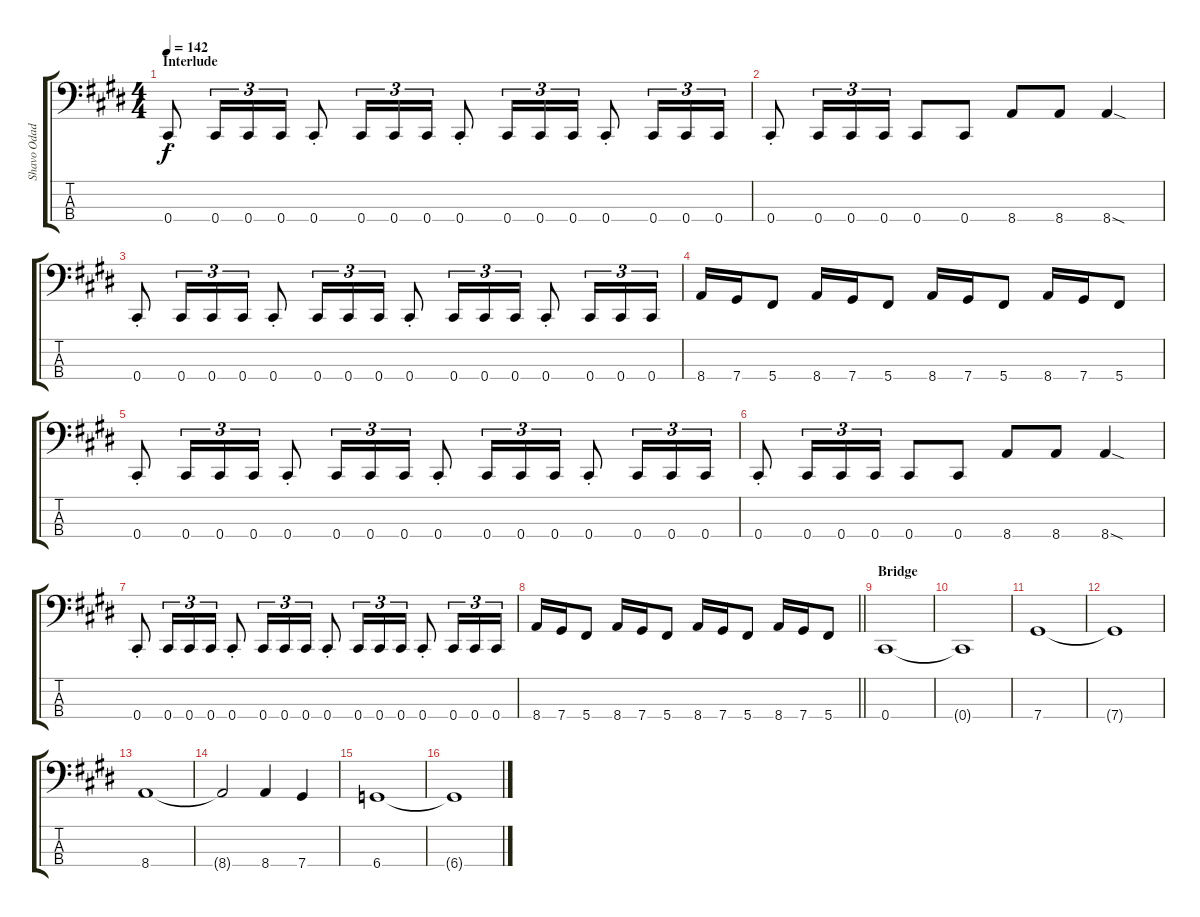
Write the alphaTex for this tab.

\track ("Shavo Odadjian [Bass Guitar]" "Shavo Odad") {instrument electricbassfinger}
\staff {score tabs}
\tuning (Gb2 Db2 Ab1 Db1) {hide}
\ts (4 4)
\section ("" "Interlude")
\tempo 142
\clef f4
\ks c#minor
0.4{st}.8{dy f} 0.4.16{tu (3 2)} 0.4.16{tu (3 2)} 0.4.16{tu (3 2)} 0.4{st}.8 0.4.16{tu (3 2)} 0.4.16{tu (3 2)} 0.4.16{tu (3 2)} 0.4{st}.8 0.4.16{tu (3 2)} 0.4.16{tu (3 2)} 0.4.16{tu (3 2)} 0.4{st}.8 0.4.16{tu (3 2)} 0.4.16{tu (3 2)} 0.4.16{tu (3 2)} |
0.4{st}.8 0.4.16{tu (3 2)} 0.4.16{tu (3 2)} 0.4.16{tu (3 2)} 0.4.8 0.4.8 8.4.8 8.4.8 8.4{sod}.4 |
0.4{st}.8 0.4.16{tu (3 2)} 0.4.16{tu (3 2)} 0.4.16{tu (3 2)} 0.4{st}.8 0.4.16{tu (3 2)} 0.4.16{tu (3 2)} 0.4.16{tu (3 2)} 0.4{st}.8 0.4.16{tu (3 2)} 0.4.16{tu (3 2)} 0.4.16{tu (3 2)} 0.4{st}.8 0.4.16{tu (3 2)} 0.4.16{tu (3 2)} 0.4.16{tu (3 2)} |
8.4.16 7.4.16 5.4.8 8.4.16 7.4.16 5.4.8 8.4.16 7.4.16 5.4.8 8.4.16 7.4.16 5.4.8 |
0.4{st}.8 0.4.16{tu (3 2)} 0.4.16{tu (3 2)} 0.4.16{tu (3 2)} 0.4{st}.8 0.4.16{tu (3 2)} 0.4.16{tu (3 2)} 0.4.16{tu (3 2)} 0.4{st}.8 0.4.16{tu (3 2)} 0.4.16{tu (3 2)} 0.4.16{tu (3 2)} 0.4{st}.8 0.4.16{tu (3 2)} 0.4.16{tu (3 2)} 0.4.16{tu (3 2)} |
0.4{st}.8 0.4.16{tu (3 2)} 0.4.16{tu (3 2)} 0.4.16{tu (3 2)} 0.4.8 0.4.8 8.4.8 8.4.8 8.4{sod}.4 |
0.4{st}.8 0.4.16{tu (3 2)} 0.4.16{tu (3 2)} 0.4.16{tu (3 2)} 0.4{st}.8 0.4.16{tu (3 2)} 0.4.16{tu (3 2)} 0.4.16{tu (3 2)} 0.4{st}.8 0.4.16{tu (3 2)} 0.4.16{tu (3 2)} 0.4.16{tu (3 2)} 0.4{st}.8 0.4.16{tu (3 2)} 0.4.16{tu (3 2)} 0.4.16{tu (3 2)} |
\barLineRight lightlight
8.4.16 7.4.16 5.4.8 8.4.16 7.4.16 5.4.8 8.4.16 7.4.16 5.4.8 8.4.16 7.4.16 5.4.8 |
\section ("" "Bridge")
0.4.1 |
0.4{t}.1 |
7.4.1 |
7.4{t}.1 |
8.4.1 |
8.4{t}.2 8.4.4 7.4.4 |
6.4.1 |
6.4{t}.1
